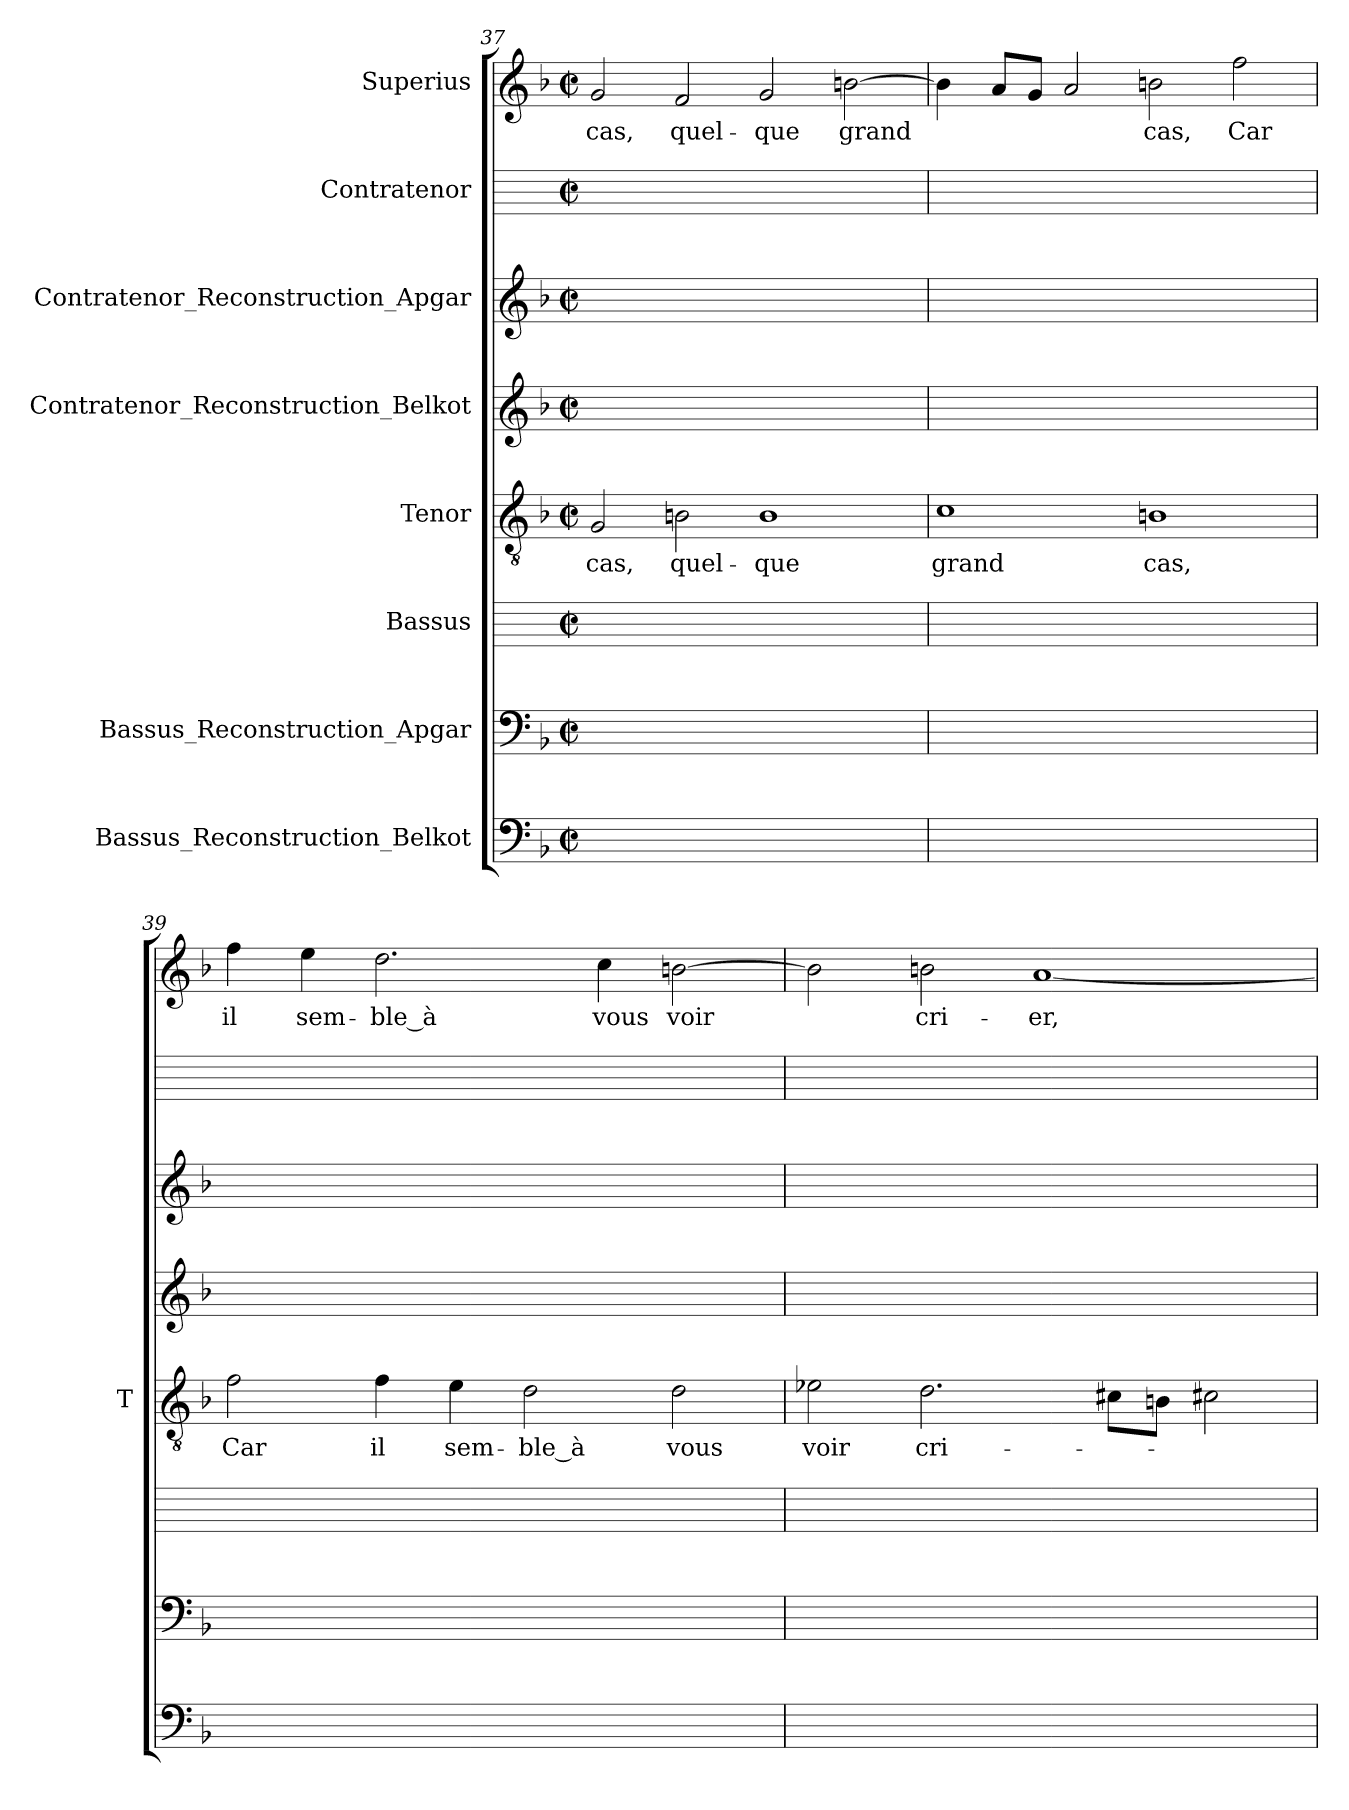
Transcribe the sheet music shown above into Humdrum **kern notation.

**kern	**kern	**kern	**kern	**text	**kern	**kern	**kern	**kern	**text
*part8	*part7	*part6	*part5	*part5	*part4	*part3	*part2	*part1	*part1
*staff8	*staff7	*staff6	*staff5	*staff5	*staff4	*staff3	*staff2	*staff1	*staff1
*I"Bassus_Reconstruction_Belkot	*I"Bassus_Reconstruction_Apgar	*I"Bassus	*I"Tenor	*	*I"Contratenor_Reconstruction_Belkot	*I"Contratenor_Reconstruction_Apgar	*I"Contratenor	*I"Superius	*
*	*	*	*I'T	*	*	*	*	*	*
*clefF4	*clefF4	*	*clefGv2	*	*clefG2	*clefG2	*	*clefG2	*
*k[b-]	*k[b-]	*	*k[b-]	*	*k[b-]	*k[b-]	*	*k[b-]	*
*F:	*F:	*	*F:	*	*F:	*F:	*	*F:	*
*M2/2	*M2/2	*M2/2	*M2/2	*	*M2/2	*M2/2	*M2/2	*M2/2	*
*met(c|)	*met(c|)	*met(c|)	*met(c|)	*	*met(c|)	*met(c|)	*met(c|)	*met(c|)	*
=37	=37	=37	=37	=37	=37	=37	=37	=37	=37
0ryy	0ryy	0ryy	2G	-cas,	0ryy	0ryy	0ryy	2g	-cas,
.	.	.	2B	quel-	.	.	.	2f	quel-
.	.	.	1B	-que	.	.	.	2g	-que
.	.	.	.	.	.	.	.	[2b	-grand
!!LO:PB:g=z
=38	=38	=38	=38	=38	=38	=38	=38	=38	=38
0ryy	0ryy	0ryy	1c	-grand	0ryy	0ryy	0ryy	4b]	.
.	.	.	.	.	.	.	.	8aL	.
.	.	.	.	.	.	.	.	8gJ	.
.	.	.	.	.	.	.	.	2a	.
.	.	.	1B	-cas,	.	.	.	2b	-cas,
.	.	.	.	.	.	.	.	2ff	-Car
=39	=39	=39	=39	=39	=39	=39	=39	=39	=39
0ryy	0ryy	0ryy	2f	-Car	0ryy	0ryy	0ryy	4ff	-il
.	.	.	.	.	.	.	.	4ee	sem-
.	.	.	4f	-il	.	.	.	2.dd	-ble_à
.	.	.	4e	sem-	.	.	.	.	.
.	.	.	2d	-ble_à	.	.	.	.	.
.	.	.	.	.	.	.	.	4cc	-vous
.	.	.	2d	-vous	.	.	.	[2b	-voir
=40	=40	=40	=40	=40	=40	=40	=40	=40	=40
0ryy	0ryy	0ryy	2e-X	-voir	0ryy	0ryy	0ryy	2b]	.
.	.	.	2.d	cri-	.	.	.	2b	cri-
.	.	.	.	.	.	.	.	[1a	-er,
.	.	.	8c#XL	.	.	.	.	.	.
.	.	.	8BJ	.	.	.	.	.	.
.	.	.	2c#X	.	.	.	.	.	.
=	=	=	=	=	=	=	=	=	=
*-	*-	*-	*-	*-	*-	*-	*-	*-	*-
